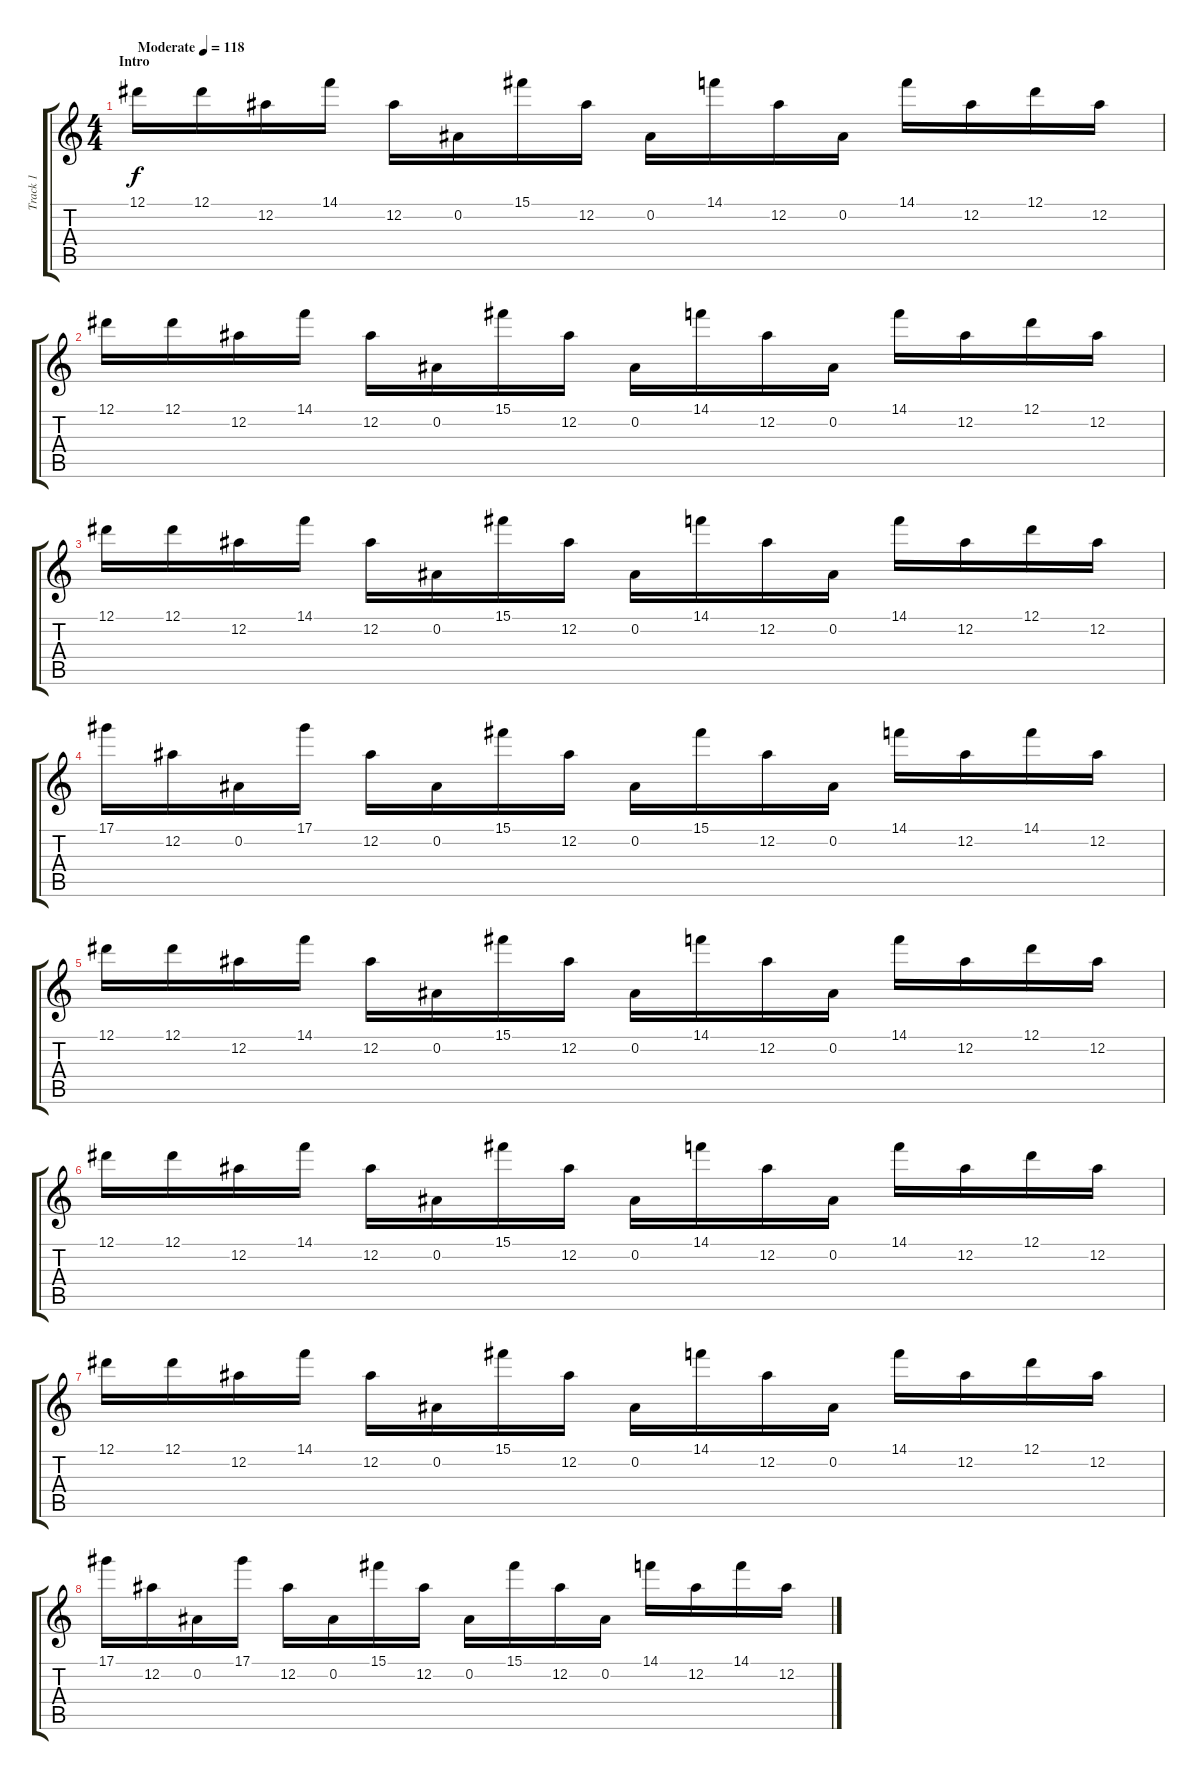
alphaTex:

\track ("Track 1" "Track 1") {instrument distortionguitar}
\staff {score tabs}
\tuning (Eb4 Bb3 Gb3 Db3 Ab2 Db2) {hide}
\ts (4 4)
\section ("" "Intro")
\tempo (118 "Moderate")
\clef g2
\ks c
12.1.16{dy f instrument distortionguitar} 12.1.16 12.2.16 14.1.16 12.2.16 0.2.16 15.1.16 12.2.16 0.2.16 14.1.16 12.2.16 0.2.16 14.1.16 12.2.16 12.1.16 12.2.16 |
12.1.16 12.1.16 12.2.16 14.1.16 12.2.16 0.2.16 15.1.16 12.2.16 0.2.16 14.1.16 12.2.16 0.2.16 14.1.16 12.2.16 12.1.16 12.2.16 |
12.1.16 12.1.16 12.2.16 14.1.16 12.2.16 0.2.16 15.1.16 12.2.16 0.2.16 14.1.16 12.2.16 0.2.16 14.1.16 12.2.16 12.1.16 12.2.16 |
17.1.16 12.2.16 0.2.16 17.1.16 12.2.16 0.2.16 15.1.16 12.2.16 0.2.16 15.1.16 12.2.16 0.2.16 14.1.16 12.2.16 14.1.16 12.2.16 |
12.1.16 12.1.16 12.2.16 14.1.16 12.2.16 0.2.16 15.1.16 12.2.16 0.2.16 14.1.16 12.2.16 0.2.16 14.1.16 12.2.16 12.1.16 12.2.16 |
12.1.16 12.1.16 12.2.16 14.1.16 12.2.16 0.2.16 15.1.16 12.2.16 0.2.16 14.1.16 12.2.16 0.2.16 14.1.16 12.2.16 12.1.16 12.2.16 |
12.1.16 12.1.16 12.2.16 14.1.16 12.2.16 0.2.16 15.1.16 12.2.16 0.2.16 14.1.16 12.2.16 0.2.16 14.1.16 12.2.16 12.1.16 12.2.16 |
17.1.16 12.2.16 0.2.16 17.1.16 12.2.16 0.2.16 15.1.16 12.2.16 0.2.16 15.1.16 12.2.16 0.2.16 14.1.16 12.2.16 14.1.16 12.2.16
